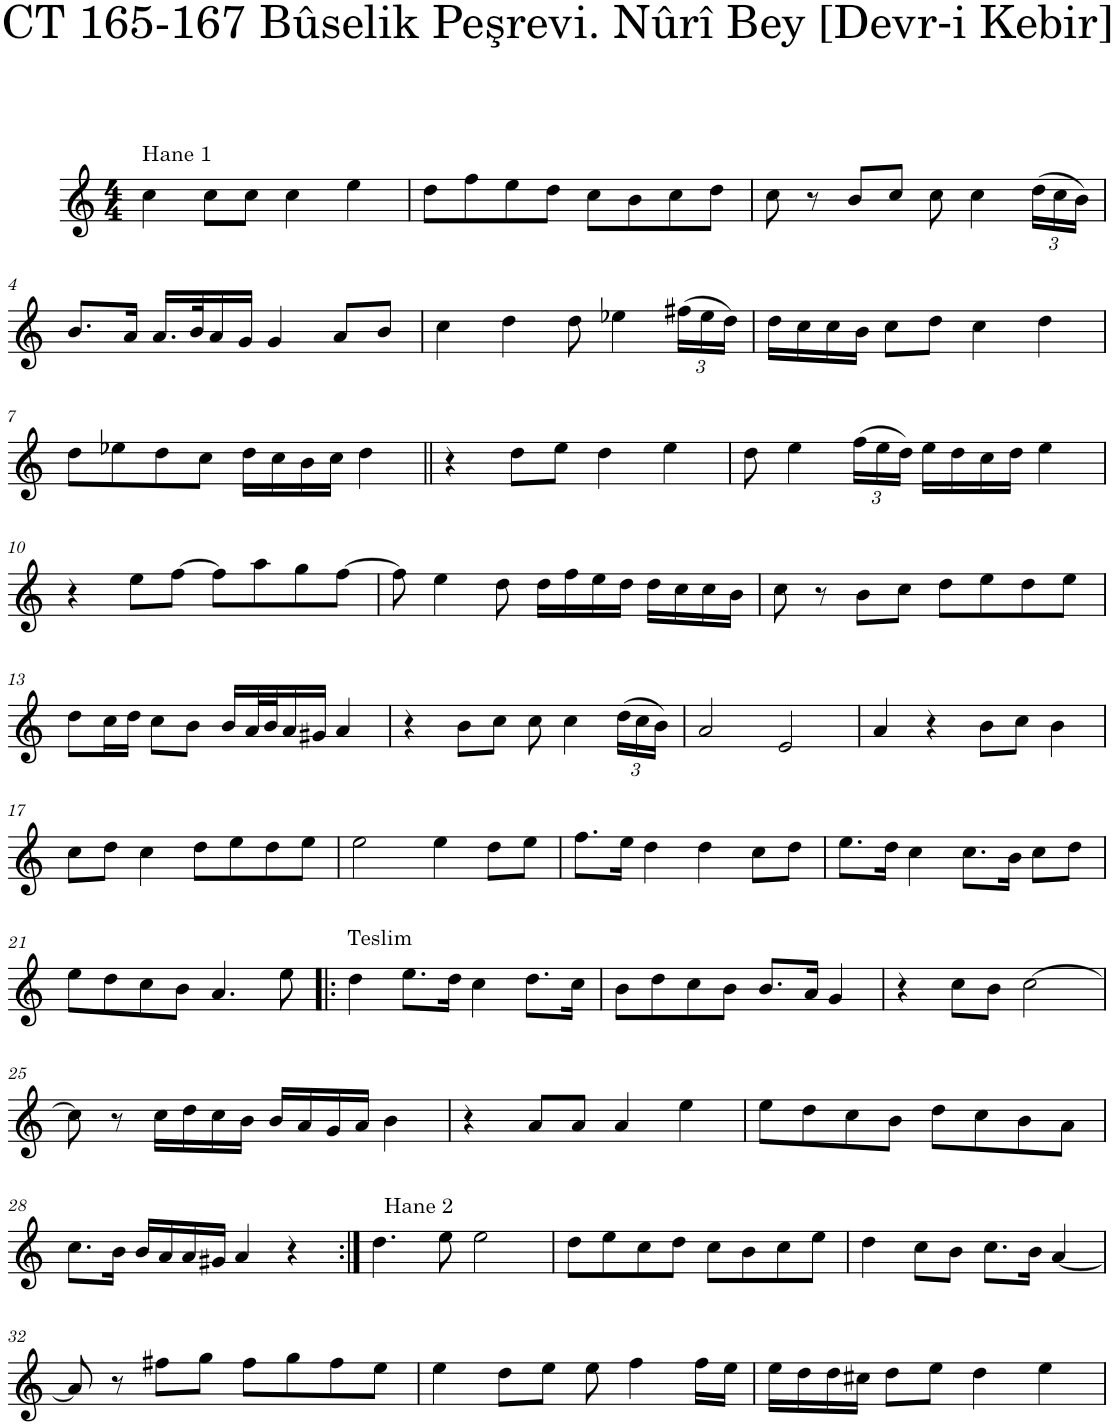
**kern
*part1
*staff1
*I"Voice
*I'Vo.
*clefG2
*k[]
*M4/4
=1
!LO:TX:a:t=Hane 1
4cc\
8cc\L
8cc\J
4cc\
4ee\
=2
8dd\L
8ff\
8ee\
8dd\J
8cc\L
8b\
8cc\
8dd\J
=3
8cc\
8r
8b/L
8cc/J
8cc\
4cc\
*Xbrackettup
(24dd\LL
24cc\)
24b\JJ
!!LO:LB:g=z
=4
8.b/L
16a/Jk
16.a/LL
32b/K
16a/
16g/JJ
4g/
8a/L
8b/J
=5
4cc\
4dd\
8dd\
4ee-X\
(24ff#X\LL
24ee-\)
24dd\JJ
=6
16dd\LL
16cc\
16cc\
16b\JJ
8cc\L
8dd\J
4cc\
4dd\
!!LO:LB:g=z
=7
8dd\L
8ee-X\
8dd\
8cc\J
16dd\LL
16cc\
16b\
16cc\JJ
4dd\
=8||
4r
8dd\L
8ee\J
4dd\
4ee\
=9
8dd\
4ee\
(24ff\LL
24ee\)
24dd\JJ
16ee\LL
16dd\
16cc\
16dd\JJ
4ee\
!!LO:LB:g=z
=10
4r
8ee\L
[8ff\J
8ff\L]
8aa\
8gg\
[8ff\J
=11
8ff\]
4ee\
8dd\
16dd\LL
16ff\
16ee\
16dd\JJ
16dd\LL
16cc\
16cc\
16b\JJ
=12
8cc\
8r
8b\L
8cc\J
8dd\L
8ee\
8dd\
8ee\J
!!LO:LB:g=z
=13
8dd\L
16cc\L
16dd\JJ
8cc\L
8b\J
16b/LL
32a/L
32b/J
16a/
16g#X/JJ
4a/
=14
4r
8b\L
8cc\J
8cc\
4cc\
(24dd\LL
24cc\)
24b\JJ
=15
2a/
2e/
=16
4a/
4r
8b\L
8cc\J
4b\
!!LO:LB:g=z
=17
8cc\L
8dd\J
4cc\
8dd\L
8ee\
8dd\
8ee\J
=18
2ee\
4ee\
8dd\L
8ee\J
=19
8.ff\L
16ee\Jk
4dd\
4dd\
8cc\L
8dd\J
=20
8.ee\L
16dd\Jk
4cc\
8.cc\L
16b\Jk
8cc\L
8dd\J
!!LO:LB:g=z
=21
8ee\L
8dd\
8cc\
8b\J
4.a/
8ee\
=22!|:
!LO:TX:a:t=Teslim
4dd\
8.ee\L
16dd\Jk
4cc\
8.dd\L
16cc\Jk
=23
8b\L
8dd\
8cc\
8b\J
8.b/L
16a/Jk
4g/
=24
4r
8cc\L
8b\J
[2cc\
!!LO:LB:g=z
=25
8cc\]
8r
16cc\LL
16dd\
16cc\
16b\JJ
16b/LL
16a/
16g/
16a/JJ
4b\
=26
4r
8a/L
8a/J
4a/
4ee\
=27
8ee\L
8dd\
8cc\
8b\J
8dd\L
8cc\
8b\
8a\J
!!LO:LB:g=z
=28
8.cc\L
16b\Jk
16b/LL
16a/
16a/
16g#X/JJ
4a/
4r
=29:|!
!LO:TX:a:t=Hane 2
4.dd\
8ee\
2ee\
=30
8dd\L
8ee\
8cc\
8dd\J
8cc\L
8b\
8cc\
8ee\J
=31
4dd\
8cc\L
8b\J
8.cc\L
16b\Jk
[4a/
!!LO:LB:g=z
=32
8a/]
8r
8ff#X\L
8gg\J
8ff#\L
8gg\
8ff#\
8ee\J
=33
4ee\
8dd\L
8ee\J
8ee\
4ff\
16ff\LL
16ee\JJ
=34
16ee\LL
16dd\
16dd\
16cc#X\JJ
8dd\L
8ee\J
4dd\
4ee\
=
*-
